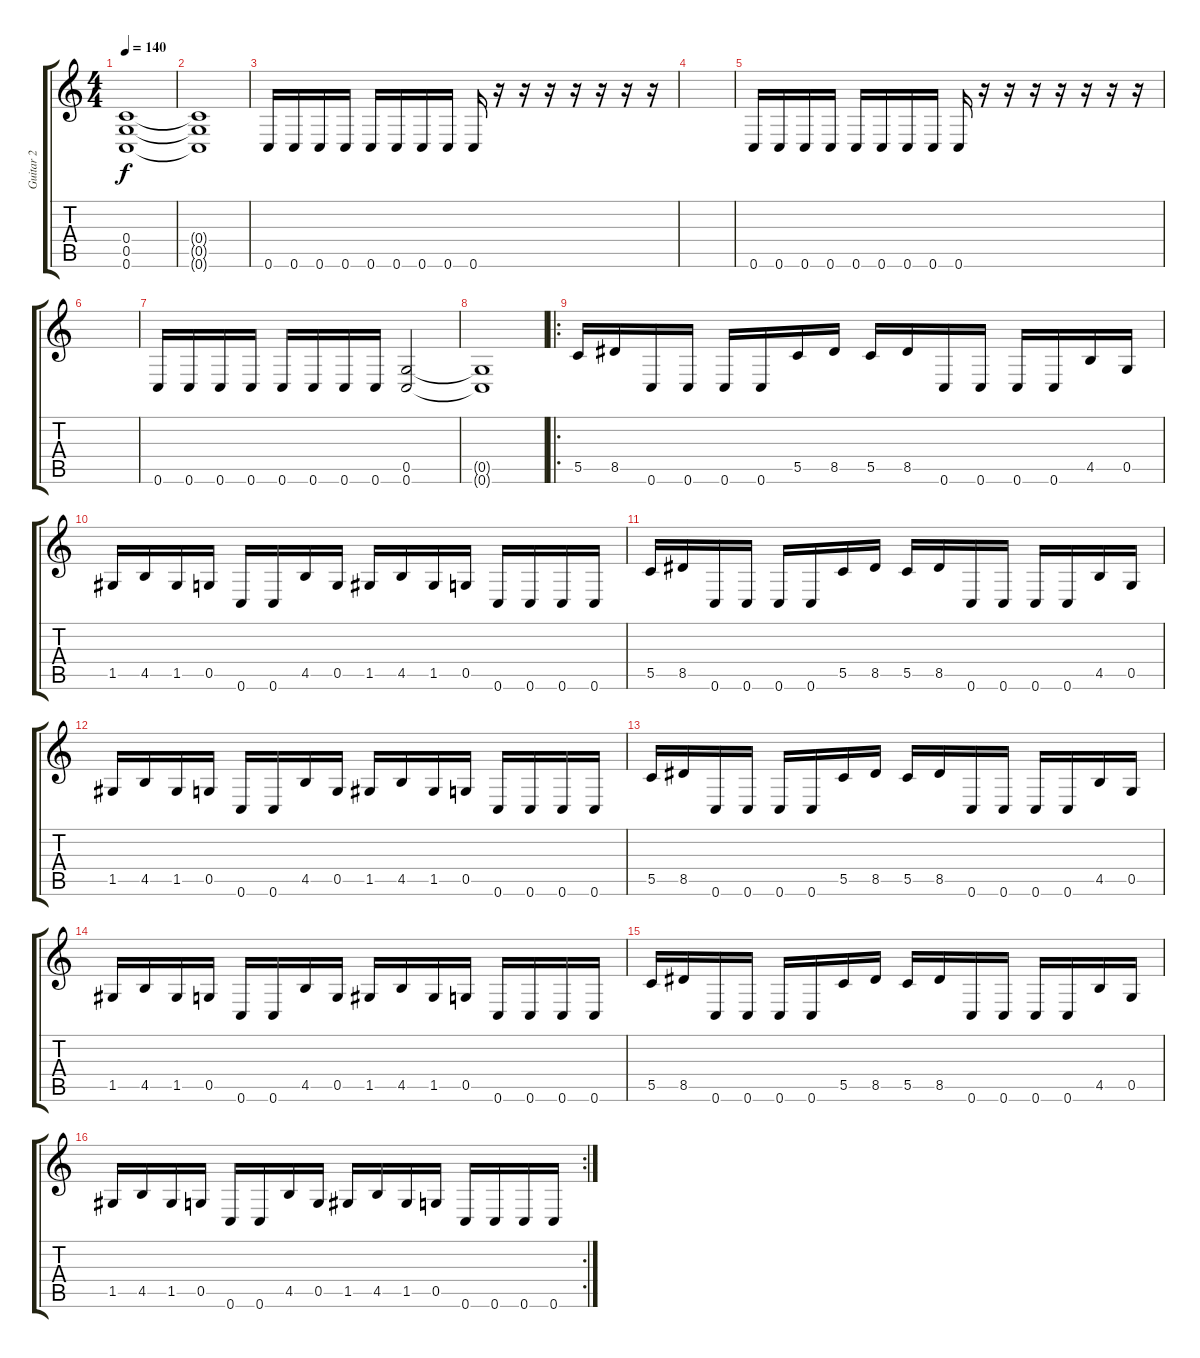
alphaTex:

\track ("Guitar 2" "Guitar 2") {instrument distortionguitar}
\staff {score tabs}
\tuning (E4 C4 G3 C3 G2 C2) {hide}
\ts (4 4)
\tempo 140
\clef g2
\ks c
(0.4 0.5 0.6).1{dy f instrument distortionguitar} |
(0.4{t} 0.5{t} 0.6{t}).1 |
0.6.16 0.6.16 0.6.16 0.6.16 0.6.16 0.6.16 0.6.16 0.6.16 0.6.16 r.16 r.16 r.16 r.16 r.16 r.16 r.16 |
|
0.6.16 0.6.16 0.6.16 0.6.16 0.6.16 0.6.16 0.6.16 0.6.16 0.6.16 r.16 r.16 r.16 r.16 r.16 r.16 r.16 |
|
0.6.16 0.6.16 0.6.16 0.6.16 0.6.16 0.6.16 0.6.16 0.6.16 (0.5 0.6).2 |
(0.5{t} 0.6{t}).1 |
\ro
5.5.16 8.5.16 0.6.16 0.6.16 0.6.16 0.6.16 5.5.16 8.5.16 5.5.16 8.5.16 0.6.16 0.6.16 0.6.16 0.6.16 4.5.16 0.5.16 |
1.5.16 4.5.16 1.5.16 0.5.16 0.6.16 0.6.16 4.5.16 0.5.16 1.5.16 4.5.16 1.5.16 0.5.16 0.6.16 0.6.16 0.6.16 0.6.16 |
5.5.16 8.5.16 0.6.16 0.6.16 0.6.16 0.6.16 5.5.16 8.5.16 5.5.16 8.5.16 0.6.16 0.6.16 0.6.16 0.6.16 4.5.16 0.5.16 |
1.5.16 4.5.16 1.5.16 0.5.16 0.6.16 0.6.16 4.5.16 0.5.16 1.5.16 4.5.16 1.5.16 0.5.16 0.6.16 0.6.16 0.6.16 0.6.16 |
5.5.16 8.5.16 0.6.16 0.6.16 0.6.16 0.6.16 5.5.16 8.5.16 5.5.16 8.5.16 0.6.16 0.6.16 0.6.16 0.6.16 4.5.16 0.5.16 |
1.5.16 4.5.16 1.5.16 0.5.16 0.6.16 0.6.16 4.5.16 0.5.16 1.5.16 4.5.16 1.5.16 0.5.16 0.6.16 0.6.16 0.6.16 0.6.16 |
5.5.16 8.5.16 0.6.16 0.6.16 0.6.16 0.6.16 5.5.16 8.5.16 5.5.16 8.5.16 0.6.16 0.6.16 0.6.16 0.6.16 4.5.16 0.5.16 |
\rc 2
1.5.16 4.5.16 1.5.16 0.5.16 0.6.16 0.6.16 4.5.16 0.5.16 1.5.16 4.5.16 1.5.16 0.5.16 0.6.16 0.6.16 0.6.16 0.6.16
